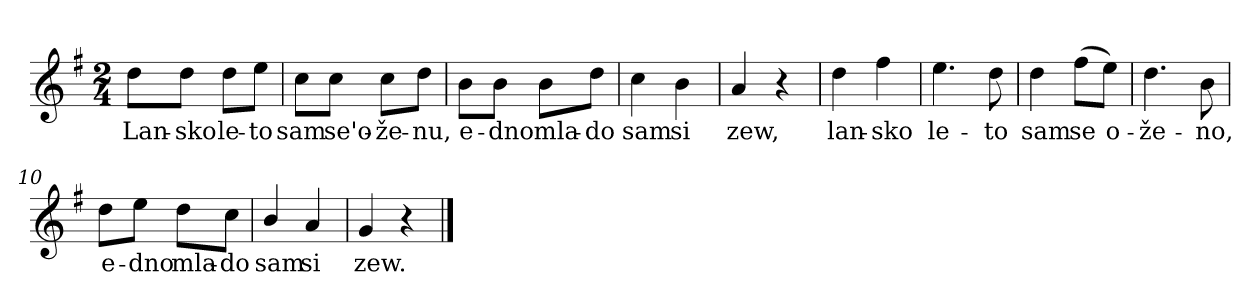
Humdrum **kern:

**kern	**text
*part1	*part1
*staff1	*staff1
*clefG2	*
*k[f#]	*
*G:	*
*M2/4	*
*MM82	*
=1	=1
!	!LO:LY:b
8dd\L	Lan-
!	!LO:LY:b
8dd\J	-sko
!	!LO:LY:b
8dd\L	le-
!	!LO:LY:b
8ee\J	-to
=2	=2
!	!LO:LY:b
8cc\L	sam
!	!LO:LY:b
8cc\J	se'o-
!	!LO:LY:b
8cc\L	-že-
!	!LO:LY:b
8dd\J	-nu,
=3	=3
!	!LO:LY:b
8b\L	e-
!	!LO:LY:b
8b\J	-dno
!	!LO:LY:b
8b\L	mla-
!	!LO:LY:b
8dd\J	-do
=4	=4
!	!LO:LY:b
4cc\	sam
!	!LO:LY:b
4b\	si
=5	=5
!	!LO:LY:b
4a/	zew,
4r	.
!!LO:LB:g=z
=6	=6
!	!LO:LY:b
4dd\	lan-
!	!LO:LY:b
4ff#\	-sko
=7	=7
!	!LO:LY:b
4.ee\	le-
!	!LO:LY:b
8dd\	-to
=8	=8
!	!LO:LY:b
4dd\	sam
!	!LO:LY:b
(>8ff#\L	se
!	!LO:LY:b
8ee\J)	o-
=9	=9
!	!LO:LY:b
4.dd\	-že-
!	!LO:LY:b
8b\	-no,
=10	=10
!	!LO:LY:b
8dd\L	e-
!	!LO:LY:b
8ee\J	-dno
!	!LO:LY:b
8dd\L	mla-
!	!LO:LY:b
8cc\J	-do
=11	=11
!	!LO:LY:b
4b/	sam
!	!LO:LY:b
4a/	si
=12	=12
!	!LO:LY:b
4g/	zew.
4r	.
==	==
*-	*-
